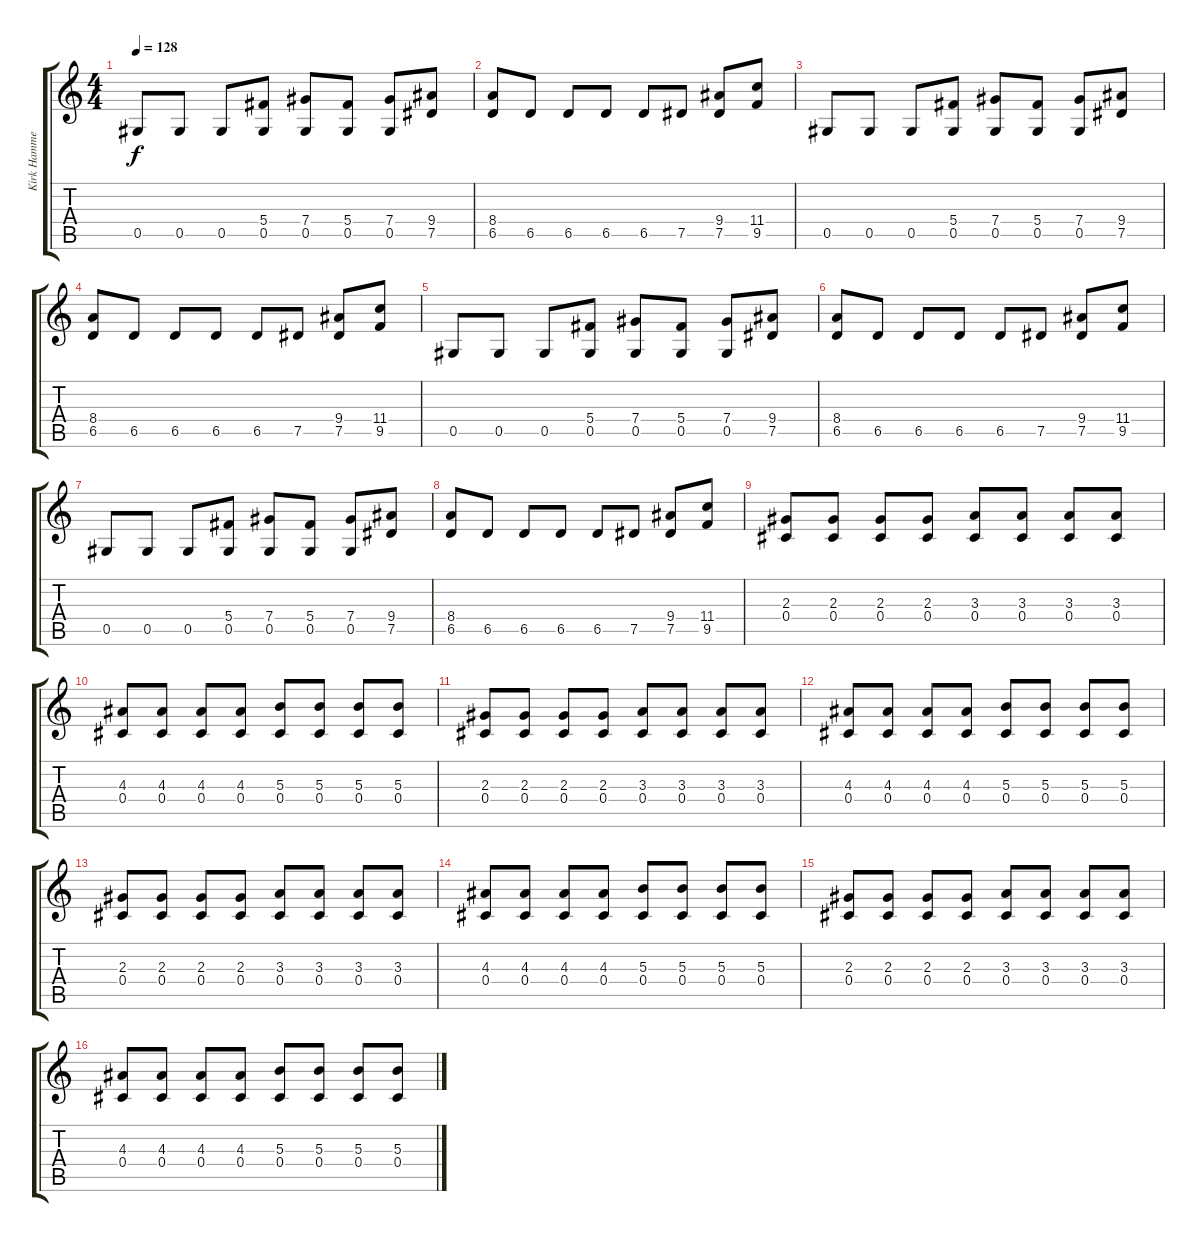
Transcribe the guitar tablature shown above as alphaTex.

\track ("Kirk Hammett" "Kirk Hamme") {instrument electricguitarjazz}
\staff {score tabs}
\tuning (Eb4 Bb3 Gb3 Db3 Ab2 Eb2) {hide}
\ts (4 4)
\tempo 128
\clef g2
\ks c
0.5.8{dy f} 0.5.8 0.5.8 (5.4 0.5).8 (7.4 0.5).8 (5.4 0.5).8 (7.4 0.5).8 (9.4 7.5).8 |
(8.4 6.5).8 6.5.8 6.5.8 6.5.8 6.5.8 7.5.8 (9.4 7.5).8 (11.4 9.5).8 |
0.5.8 0.5.8 0.5.8 (5.4 0.5).8 (7.4 0.5).8 (5.4 0.5).8 (7.4 0.5).8 (9.4 7.5).8 |
(8.4 6.5).8 6.5.8 6.5.8 6.5.8 6.5.8 7.5.8 (9.4 7.5).8 (11.4 9.5).8 |
0.5.8 0.5.8 0.5.8 (5.4 0.5).8 (7.4 0.5).8 (5.4 0.5).8 (7.4 0.5).8 (9.4 7.5).8 |
(8.4 6.5).8 6.5.8 6.5.8 6.5.8 6.5.8 7.5.8 (9.4 7.5).8 (11.4 9.5).8 |
0.5.8 0.5.8 0.5.8 (5.4 0.5).8 (7.4 0.5).8 (5.4 0.5).8 (7.4 0.5).8 (9.4 7.5).8 |
(8.4 6.5).8 6.5.8 6.5.8 6.5.8 6.5.8 7.5.8 (9.4 7.5).8 (11.4 9.5).8 |
(2.3 0.4).8 (2.3 0.4).8 (2.3 0.4).8 (2.3 0.4).8 (3.3 0.4).8 (3.3 0.4).8 (3.3 0.4).8 (3.3 0.4).8 |
(4.3 0.4).8 (4.3 0.4).8 (4.3 0.4).8 (4.3 0.4).8 (5.3 0.4).8 (5.3 0.4).8 (5.3 0.4).8 (5.3 0.4).8 |
(2.3 0.4).8 (2.3 0.4).8 (2.3 0.4).8 (2.3 0.4).8 (3.3 0.4).8 (3.3 0.4).8 (3.3 0.4).8 (3.3 0.4).8 |
(4.3 0.4).8 (4.3 0.4).8 (4.3 0.4).8 (4.3 0.4).8 (5.3 0.4).8 (5.3 0.4).8 (5.3 0.4).8 (5.3 0.4).8 |
(2.3 0.4).8 (2.3 0.4).8 (2.3 0.4).8 (2.3 0.4).8 (3.3 0.4).8 (3.3 0.4).8 (3.3 0.4).8 (3.3 0.4).8 |
(4.3 0.4).8 (4.3 0.4).8 (4.3 0.4).8 (4.3 0.4).8 (5.3 0.4).8 (5.3 0.4).8 (5.3 0.4).8 (5.3 0.4).8 |
(2.3 0.4).8 (2.3 0.4).8 (2.3 0.4).8 (2.3 0.4).8 (3.3 0.4).8 (3.3 0.4).8 (3.3 0.4).8 (3.3 0.4).8 |
(4.3 0.4).8 (4.3 0.4).8 (4.3 0.4).8 (4.3 0.4).8 (5.3 0.4).8 (5.3 0.4).8 (5.3 0.4).8 (5.3 0.4).8
